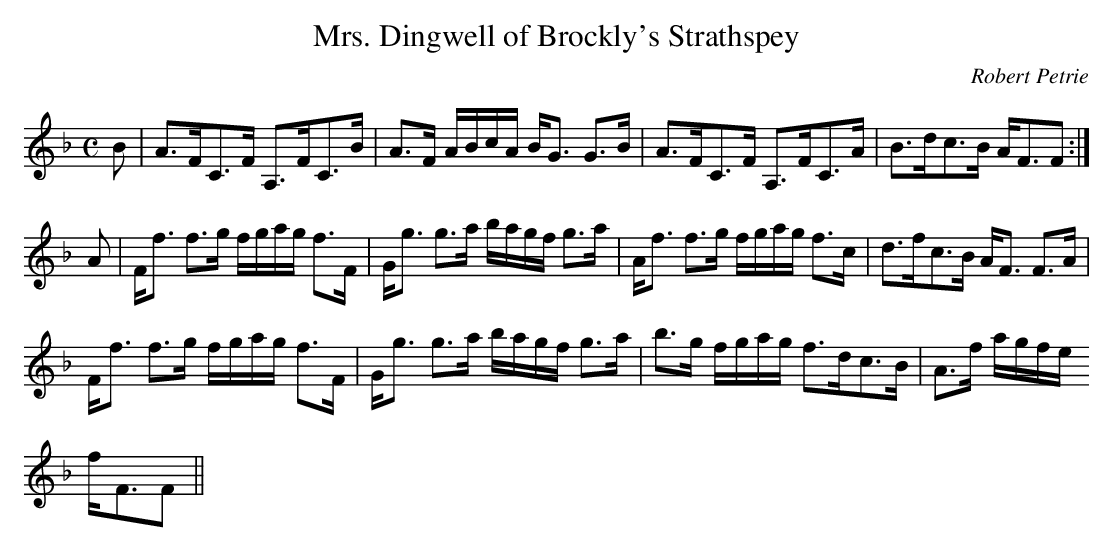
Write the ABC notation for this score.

X:1
T:Mrs. Dingwell of Brockly's Strathspey
C:Robert Petrie
M:C
L:1/8
K:F
B|A>FC>F A,>FC>B|A>F A/B/c/A/ B<G G>B|A>FC>F A,>FC>A|B>dc>B A<FF:|
A|F<f f>g f/g/a/g/ f>F|G<g g>a b/a/g/f/ g>a|A<f f>g f/g/a/g/ f>c|d>fc>B A<F F>A|
F<f f>g f/g/a/g/ f>F|G<g g>a b/a/g/f/ g>a|b>g f/g/a/g/ f>dc>B|A>f a/g/f/e/
f<FF||
